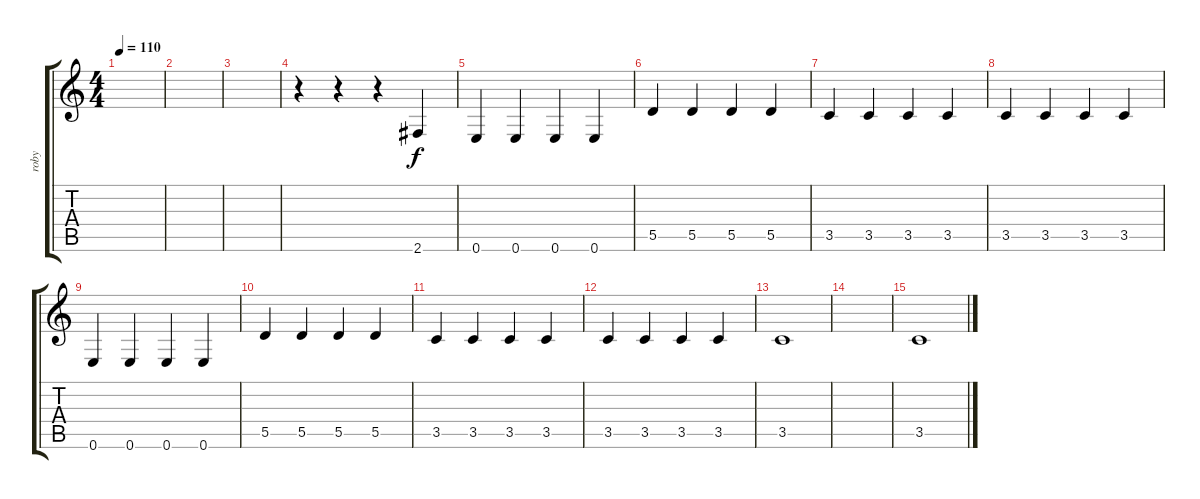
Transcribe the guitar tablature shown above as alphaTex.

\track ("roby" "roby") {instrument electricbasspick}
\staff {score tabs}
\tuning (E4 B3 G3 D3 A2 E2) {hide}
\ts (4 4)
\tempo 110
\clef g2
\ks c
|
|
|
r.4 r.4 r.4 2.6.4 |
0.6.4 0.6.4 0.6.4 0.6.4 |
5.5.4 5.5.4 5.5.4 5.5.4 |
3.5.4 3.5.4 3.5.4 3.5.4 |
3.5.4 3.5.4 3.5.4 3.5.4 |
0.6.4 0.6.4 0.6.4 0.6.4 |
5.5.4 5.5.4 5.5.4 5.5.4 |
3.5.4 3.5.4 3.5.4 3.5.4 |
3.5.4 3.5.4 3.5.4 3.5.4 |
3.5.1 |
|
3.5.1
